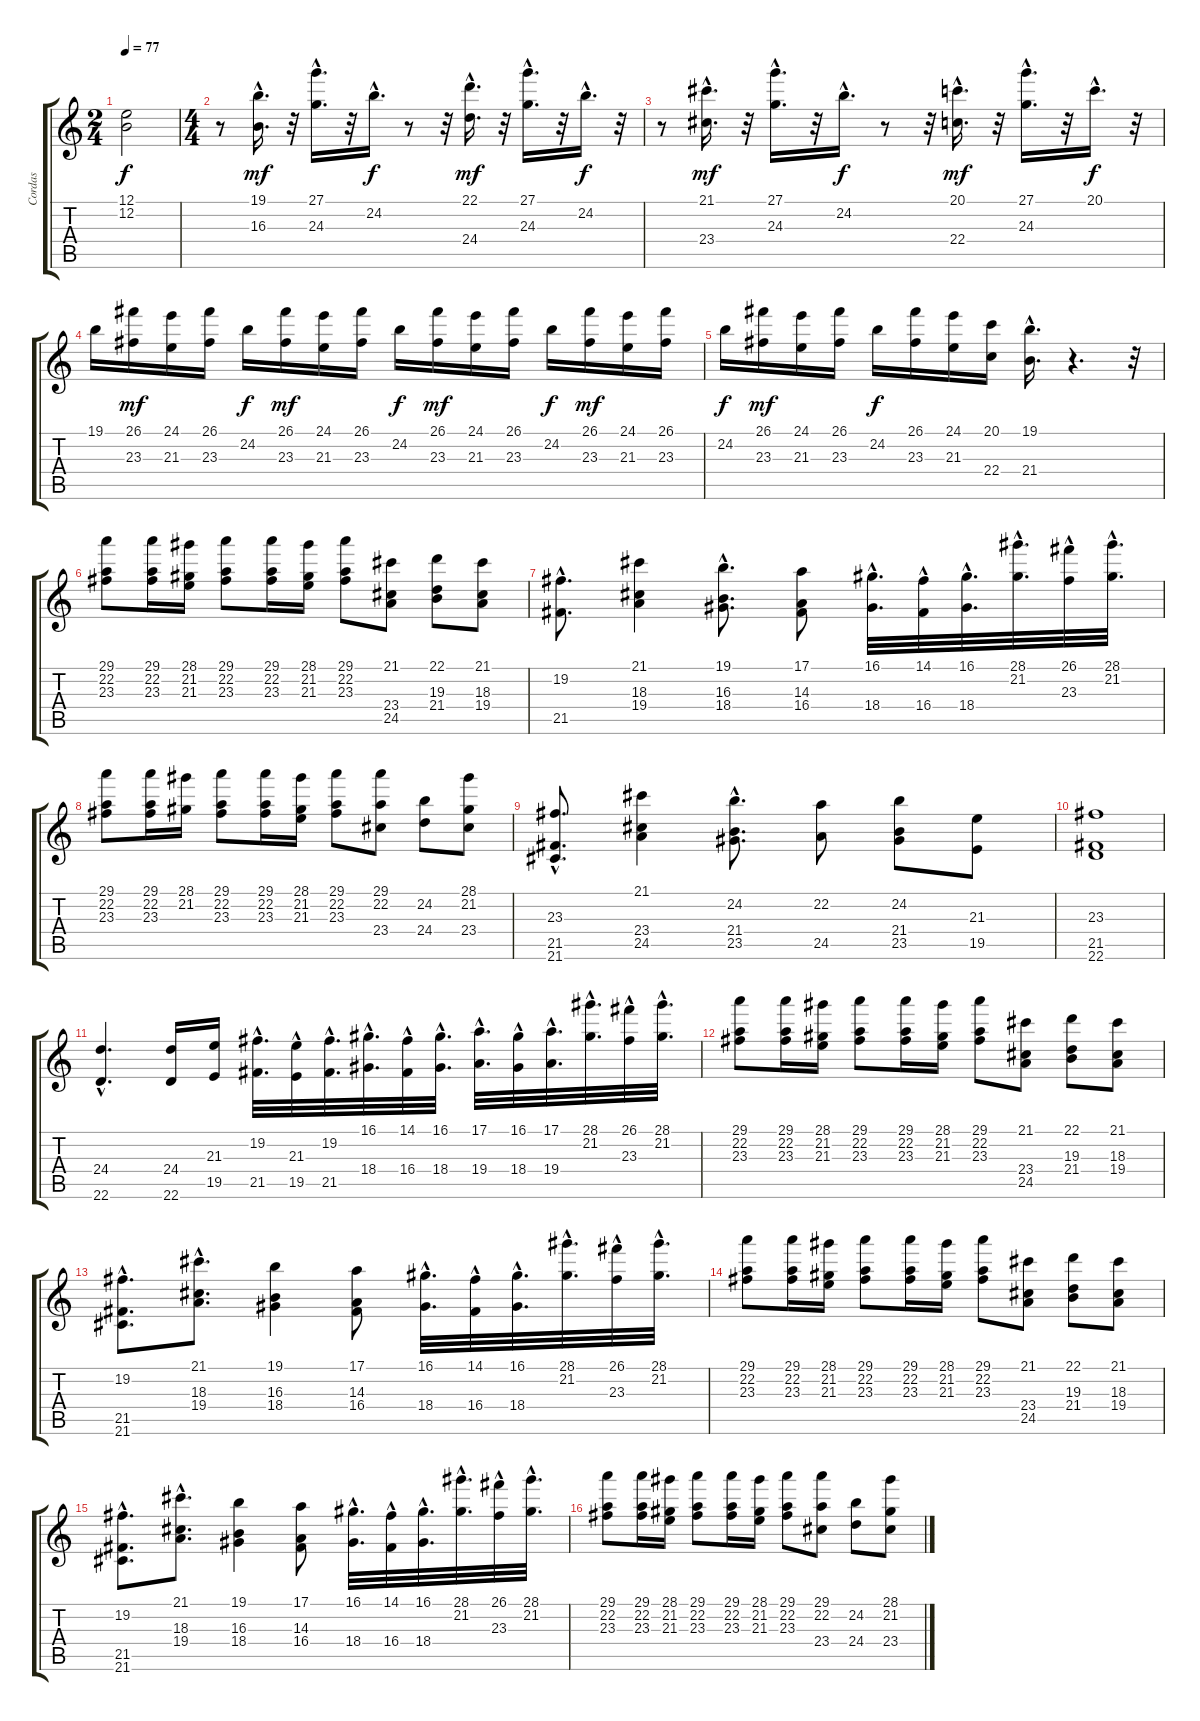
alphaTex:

\track ("Cordas" "Cordas") {instrument stringensemble1}
\staff {score tabs}
\tuning (E4 B3 G3 D3 A2 E2) {hide}
\ts (2 4)
\tempo 77
\clef g2
\ks c
(12.1 12.2).2{dy f} |
\ts (4 4)
r.8 (19.1{hac} 16.3{hac}).16{d dy mf} r.32 (27.1{hac} 24.3{hac}).16{d} r.32 24.2{hac}.16{d dy f} r.8 r.32 (22.1{hac} 24.4{hac}).16{d dy mf} r.32 (27.1{hac} 24.3{hac}).16{d} r.32 24.2{hac}.16{d dy f} r.32 |
r.8 (21.1{hac} 23.4{hac}).16{d dy mf} r.32 (27.1{hac} 24.3{hac}).16{d} r.32 24.2{hac}.16{d dy f} r.8 r.32 (20.1{hac} 22.4{hac}).16{d dy mf} r.32 (27.1{hac} 24.3{hac}).16{d} r.32 20.1{hac}.16{d dy f} r.32 |
19.1.16 (26.1 23.3).16{dy mf} (24.1 21.3).16 (26.1 23.3).16 24.2.16{dy f} (26.1 23.3).16{dy mf} (24.1 21.3).16 (26.1 23.3).16 24.2.16{dy f} (26.1 23.3).16{dy mf} (24.1 21.3).16 (26.1 23.3).16 24.2.16{dy f} (26.1 23.3).16{dy mf} (24.1 21.3).16 (26.1 23.3).16 |
24.2.16{dy f} (26.1 23.3).16{dy mf} (24.1 21.3).16 (26.1 23.3).16 24.2.16{dy f} (26.1 23.3).16 (24.1 21.3).16 (20.1 22.4).16 (19.1{hac} 21.4{hac}).16{d} r.4{d} r.32 |
(29.1 22.2 23.3).8 (29.1 22.2 23.3).16 (28.1 21.2 21.3).16 (29.1 22.2 23.3).8 (29.1 22.2 23.3).16 (28.1 21.2 21.3).16 (29.1 22.2 23.3).8 (21.1 23.4 24.5).8 (22.1 19.3 21.4).8 (21.1 18.3 19.4).8 |
(19.2{hac} 21.5{hac}).8{d} (21.1 18.3 19.4).4 (19.1{hac} 16.3{hac} 18.4{hac}).8{d} (17.1 14.3 16.4).8 (16.1{hac} 18.4{hac}).32{d} (14.1{hac} 16.4{hac}).32 (16.1{hac} 18.4{hac}).32{d} (28.1{hac} 21.2{hac}).32{d} (26.1{hac} 23.3{hac}).32 (28.1{hac} 21.2{hac}).32{d} |
(29.1 22.2 23.3).8 (29.1 22.2 23.3).16 (28.1 21.2).16 (29.1 22.2 23.3).8 (29.1 22.2 23.3).16 (28.1 21.2 21.3).16 (29.1 22.2 23.3).8 (29.1 22.2 23.4).8 (24.2 24.4).8 (28.1 21.2 23.4).8 |
(23.3{hac} 21.5{hac} 21.6{hac}).8{d} (21.1 23.4 24.5).4 (24.2{hac} 21.4{hac} 23.5{hac}).8{d} (22.2 24.5).8 (24.2 21.4 23.5).8 (21.3 19.5).8 |
(23.3 21.5 22.6).1 |
(24.4{hac} 22.6{hac}).4{d} (24.4 22.6).16 (21.3 19.5).16 (19.2{hac} 21.5{hac}).32{d} (21.3{hac} 19.5{hac}).32 (19.2{hac} 21.5{hac}).32{d} (16.1{hac} 18.4{hac}).32{d} (14.1{hac} 16.4{hac}).32 (16.1{hac} 18.4{hac}).32{d} (17.1{hac} 19.4{hac}).32{d} (16.1{hac} 18.4{hac}).32 (17.1{hac} 19.4{hac}).32{d} (28.1{hac} 21.2{hac}).32{d} (26.1{hac} 23.3{hac}).32 (28.1{hac} 21.2{hac}).32{d} |
(29.1 22.2 23.3).8 (29.1 22.2 23.3).16 (28.1 21.2 21.3).16 (29.1 22.2 23.3).8 (29.1 22.2 23.3).16 (28.1 21.2 21.3).16 (29.1 22.2 23.3).8 (21.1 23.4 24.5).8 (22.1 19.3 21.4).8 (21.1 18.3 19.4).8 |
(19.2{hac} 21.5{hac} 21.6{hac}).8{d} (21.1 18.3{hac} 19.4{hac}).8{d} (19.1 16.3 18.4).4 (17.1 14.3 16.4).8 (16.1{hac} 18.4{hac}).32{d} (14.1{hac} 16.4{hac}).32 (16.1{hac} 18.4{hac}).32{d} (28.1{hac} 21.2{hac}).32{d} (26.1{hac} 23.3{hac}).32 (28.1{hac} 21.2{hac}).32{d} |
(29.1 22.2 23.3).8 (29.1 22.2 23.3).16 (28.1 21.2 21.3).16 (29.1 22.2 23.3).8 (29.1 22.2 23.3).16 (28.1 21.2 21.3).16 (29.1 22.2 23.3).8 (21.1 23.4 24.5).8 (22.1 19.3 21.4).8 (21.1 18.3 19.4).8 |
(19.2{hac} 21.5{hac} 21.6{hac}).8{d} (21.1{hac} 18.3{hac} 19.4{hac}).8{d} (19.1 16.3 18.4).4 (17.1 14.3 16.4).8 (16.1{hac} 18.4{hac}).32{d} (14.1{hac} 16.4{hac}).32 (16.1{hac} 18.4{hac}).32{d} (28.1{hac} 21.2{hac}).32{d} (26.1{hac} 23.3{hac}).32 (28.1{hac} 21.2{hac}).32{d} |
(29.1 22.2 23.3).8 (29.1 22.2 23.3).16 (28.1 21.2 21.3).16 (29.1 22.2 23.3).8 (29.1 22.2 23.3).16 (28.1 21.2 21.3).16 (29.1 22.2 23.3).8 (29.1 22.2 23.4).8 (24.2 24.4).8 (28.1 21.2 23.4).8
